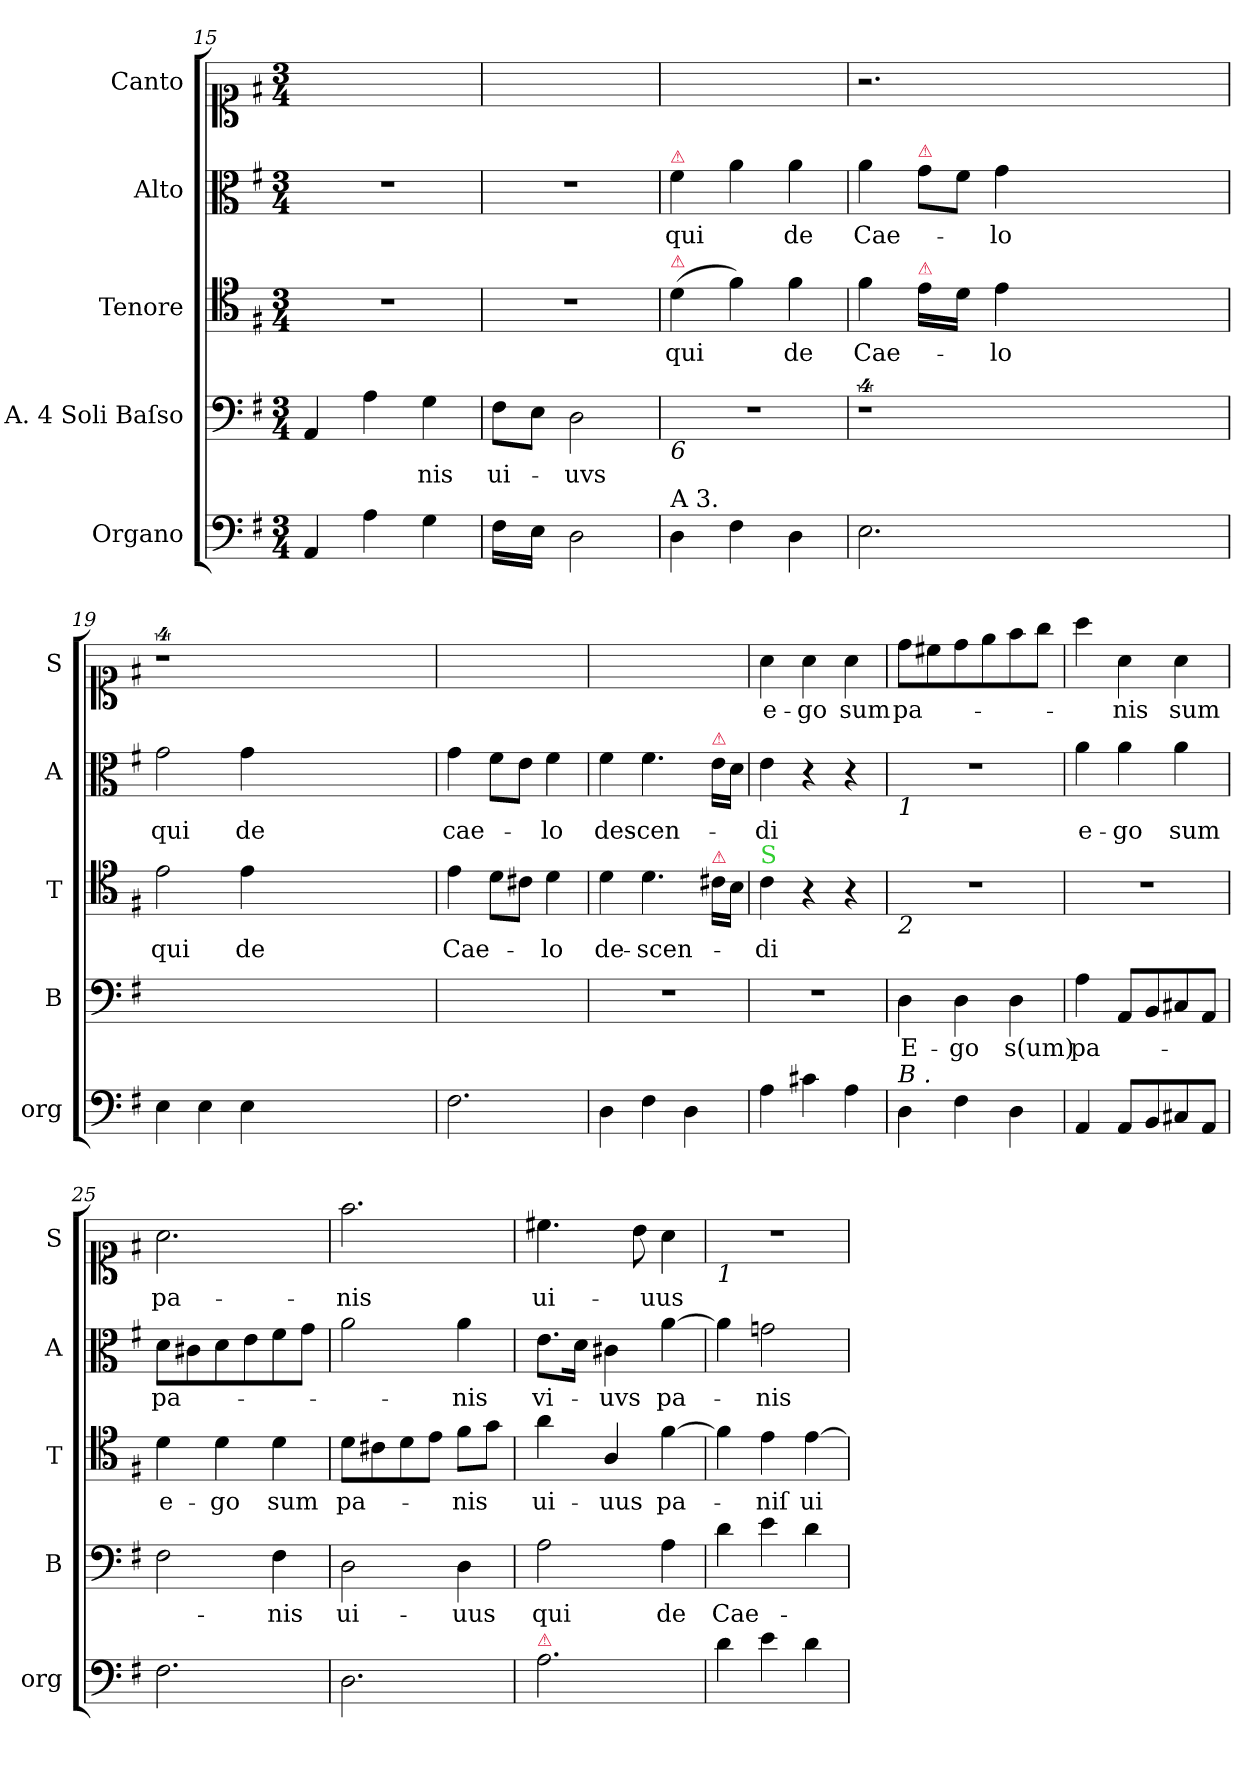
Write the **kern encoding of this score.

**kern	**kern	**text	**kern	**text	**kern	**text	**kern	**text
*part5	*part4	*part4	*part3	*part3	*part2	*part2	*part1	*part1
*staff5	*staff4	*staff4	*staff3	*staff3	*staff2	*staff2	*staff1	*staff1
*I"Organo	*I"A. 4 Soli Baſso	*	*I"Tenore	*	*I"Alto	*	*I"Canto	*
*I'org	*I'B	*	*I'T	*	*I'A	*	*I'S	*
*clefF4	*clefF4	*	*clefC4	*	*clefC3	*	*clefC1	*
*k[f#]	*k[f#]	*	*k[f#]	*	*k[f#]	*	*k[f#]	*
*M3/4	*M3/4	*	*M3/4	*	*M3/4	*	*M3/4	*
=15	=15	=15	=15	=15	=15	=15	=15	=15
4AA/	4AA/	.	2.r	.	2.r	.	2.ryy	.
4A\	4A\	.	.	.	.	.	.	.
4G\	4G\	-nis	.	.	.	.	.	.
=16	=16	=16	=16	=16	=16	=16	=16	=16
!LO:N:vis=16	!	!	!	!	!	!	!	!
8F#\LL	8F#\L	ui-	2.r	.	2.r	.	2.ryy	.
!LO:N:vis=16	!	!	!	!	!	!	!	!
8E\JJ	8E\J	.	.	.	.	.	.	.
2D\	2D\	-uvs	.	.	.	.	.	.
=17	=17	=17	=17	=17	=17	=17	=17	=17
!	!	!	!	!	!LO:TX:a:color=crimson:t=⚠	!	!	!
!	!	!	!LO:TX:a:color=crimson:t=⚠	!	!	!	!	!
!	!LO:TX:b:i:t=6	!	!	!	!	!	!	!
!LO:TX:a:t=A 3.	!	!	!	!	!	!	!	!
4D\	2.r	.	(4d\	qui	4f#\	qui	2.ryy	.
4F#\	.	.	4f#\)	.	4a\	.	.	.
4D\	.	.	4f#\	de	4a\	de	.	.
=18	=18	=18	=18	=18	=18	=18	=18	=18
2.E\	4%9r	.	4f#\	Cae-	4a\	Cae-	2.r	.
!	!	!	!	!	!LO:TX:a:color=crimson:t=⚠	!	!	!
!	!	!	!LO:TX:a:color=crimson:t=⚠	!	!	!	!	!
!	!	!	!LO:N:vis=16	!	!	!	!	!
.	.	.	8e\LL	.	8g\L	.	.	.
!	!	!	!LO:N:vis=16	!	!	!	!	!
.	.	.	8d\JJ	.	8f#\J	.	.	.
.	.	.	4e\	-lo	4g\	-lo	.	.
1.ryy	.	.	1.ryy	.	1.ryy	.	1.ryy	.
=19	=19	=19	=19	=19	=19	=19	=19	=19
4E\	0ryy	.	2e\	qui	2g\	qui	4%9r	.
4E\	.	.	.	.	.	.	.	.
4E\	.	.	4e\	de	4g\	de	.	.
1.ryy	.	.	1.ryy	.	1.ryy	.	.	.
.	4ryy	.	.	.	.	.	.	.
=20	=20	=20	=20	=20	=20	=20	=20	=20
2.F#\	2.ryy	.	4e\	Cae-	4g\	cae-	2.ryy	.
.	.	.	8d\L	.	8f#\L	.	.	.
.	.	.	8c#X\J	.	8e\J	.	.	.
.	.	.	4d\	-lo	4f#\	-lo	.	.
=21	=21	=21	=21	=21	=21	=21	=21	=21
4D\	2.r	.	4d\	de-	4f#\	des-	2.ryy	.
4F#\	.	.	4.d\	-scen-	4.f#\	-cen-	.	.
4D\	.	.	.	.	.	.	.	.
!	!	!	!	!	!LO:TX:a:color=crimson:t=⚠	!	!	!
!	!	!	!LO:TX:a:color=crimson:t=⚠	!	!	!	!	!
.	.	.	16c#X\LL	.	16e\LL	.	.	.
.	.	.	16B\JJ	.	16d\JJ	.	.	.
=22	=22	=22	=22	=22	=22	=22	=22	=22
!	!	!	!LO:TX:a:color=limegreen:t=S	!	!	!	!	!
4A\	2.r	.	4c\	-di	4e\	-di	4a\	e-
4c#X\	.	.	4r	.	4r	.	4a\	-go
4A\	.	.	4r	.	4r	.	4a\	sum
=23	=23	=23	=23	=23	=23	=23	=23	=23
!	!	!	!	!	!LO:TX:b:i:t=1	!	!	!
!	!	!	!LO:TX:b:i:t=2	!	!	!	!	!
!LO:TX:a:i:t=B .	!	!	!	!	!	!	!	!
4D\	4D\	E-	2.r	.	2.r	.	8dd\L	pa-
.	.	.	.	.	.	.	8cc#X\	.
4F#\	4D\	-go	.	.	.	.	8dd\	.
.	.	.	.	.	.	.	8ee\	.
4D\	4D\	s(um)	.	.	.	.	8ff#\	.
.	.	.	.	.	.	.	8gg\J	.
=24	=24	=24	=24	=24	=24	=24	=24	=24
4AA/	4A\	pa-	2.r	.	4a\	e-	4aa\	.
8AA/L	8AA/L	.	.	.	4a\	-go	4a\	-nis
8BB/	8BB/	.	.	.	.	.	.	.
8C#X/	8C#X/	.	.	.	4a\	sum	4a\	sum
8AA/J	8AA/J	.	.	.	.	.	.	.
=25	=25	=25	=25	=25	=25	=25	=25	=25
2.F#\	2F#\	.	4d\	e-	8d\L	pa-	2.a\	pa-
.	.	.	.	.	8c#X\	.	.	.
.	.	.	4d\	-go	8d\	.	.	.
.	.	.	.	.	8e\	.	.	.
.	4F#\	-nis	4d\	sum	8f#\	.	.	.
.	.	.	.	.	8g\J	.	.	.
=26	=26	=26	=26	=26	=26	=26	=26	=26
2.D\	2D\	ui-	8d\L	pa-	2a\	.	2.ff#\	-nis
.	.	.	8c#X\	.	.	.	.	.
.	.	.	8d\	.	.	.	.	.
.	.	.	8e\J	.	.	.	.	.
.	4D\	-uus	8f#\L	-nis	4a\	-nis	.	.
.	.	.	8g\J	.	.	.	.	.
=27	=27	=27	=27	=27	=27	=27	=27	=27
!LO:TX:a:color=crimson:t=⚠	!	!	!	!	!	!	!	!
2.A\	2A\	qui	4a\	ui-	8.e\L	vi-	4.cc#X\	ui-
.	.	.	.	.	16d\Jk	.	.	.
.	.	.	4A/	-uus	4c#X\	-uvs	.	.
.	.	.	.	.	.	.	8b\	.
.	4A\	de	[4f#\	pa-	[4a\	pa-	4a\	-uus
=28	=28	=28	=28	=28	=28	=28	=28	=28
!	!	!	!	!	!	!	!LO:TX:b:i:t=1	!
4d\	4d\	Cae-	4f#\]	.	4a\]	.	2.r	.
4e\	4e\	.	4e\	-niſ	2gn\	-nis	.	.
4d\	4d\	.	[4e\	ui-	.	.	.	.
=	=	=	=	=	=	=	=	=
*-	*-	*-	*-	*-	*-	*-	*-	*-
